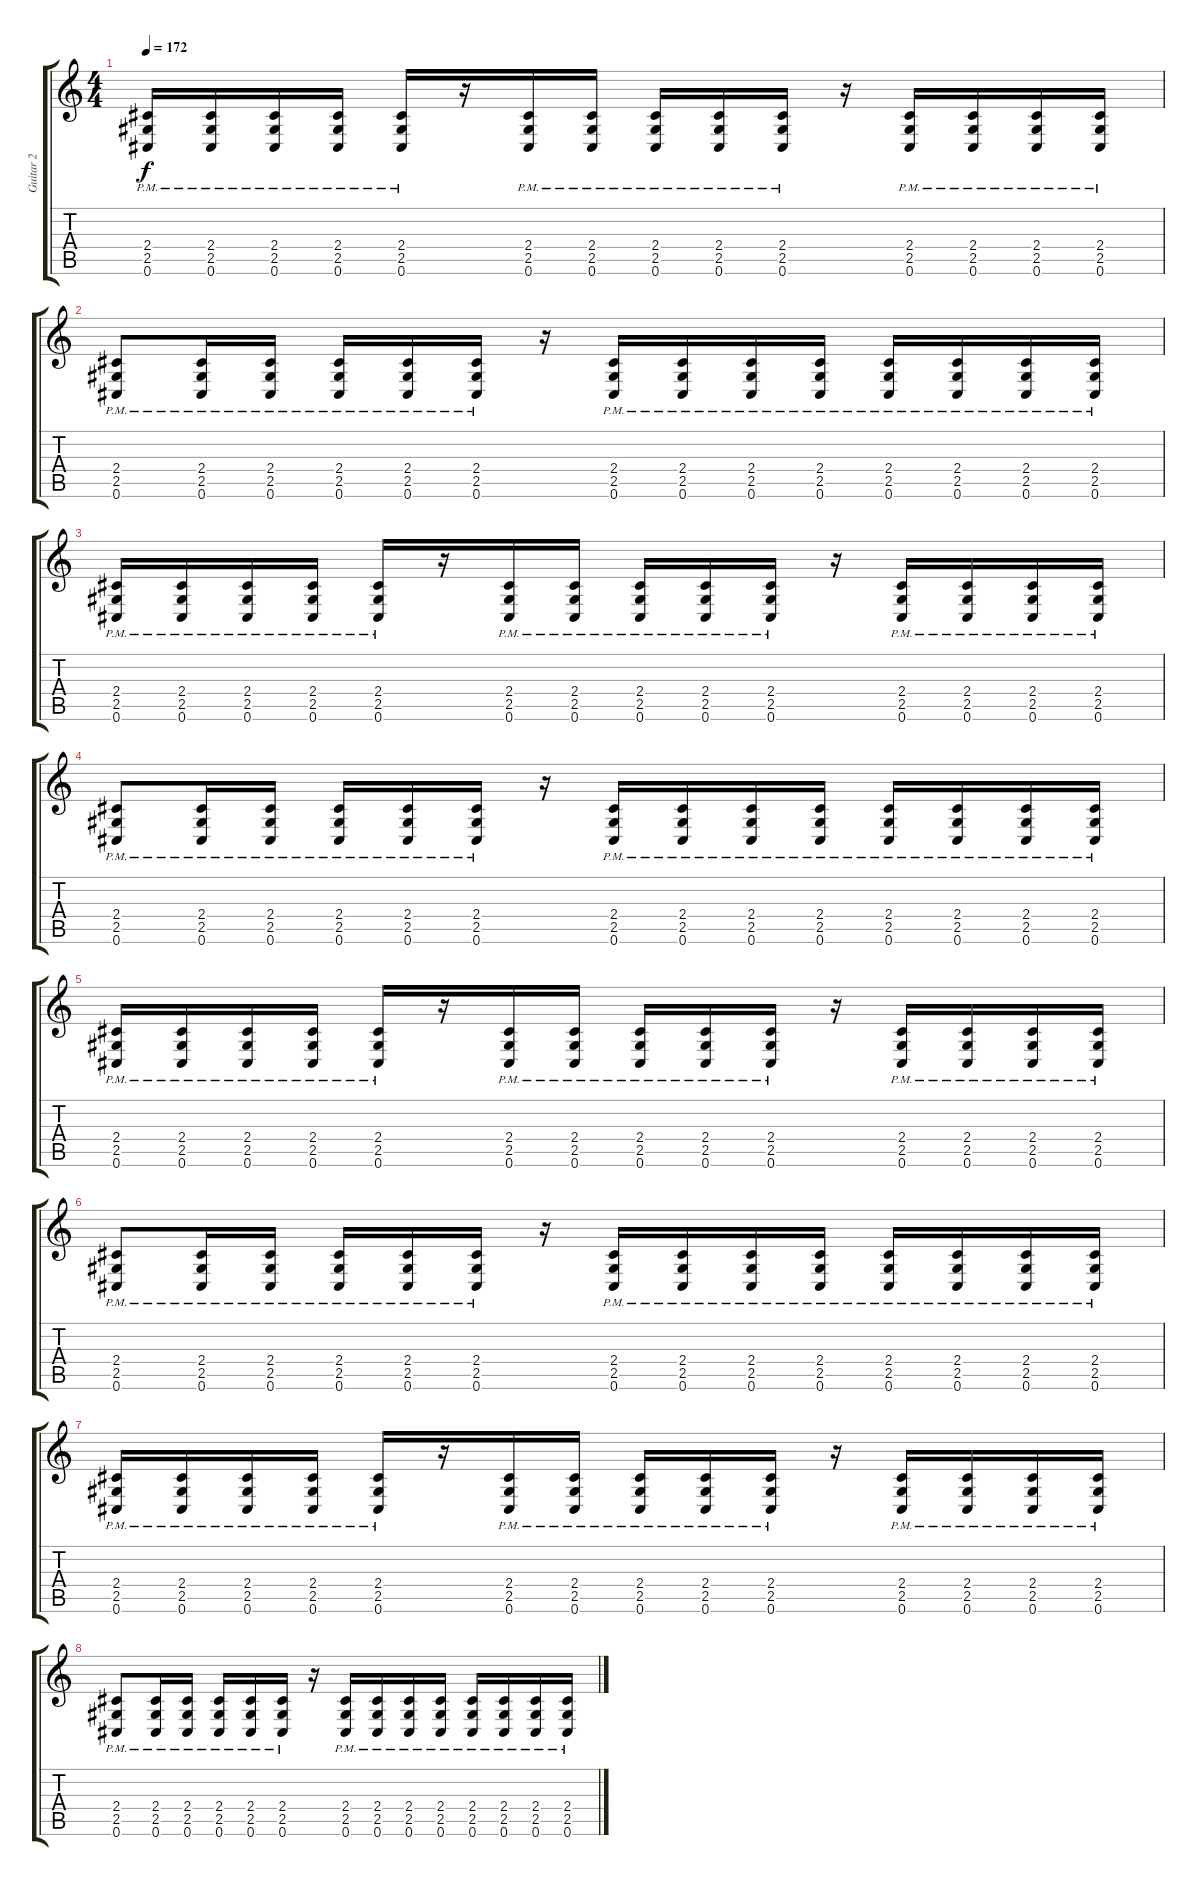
\track ("Guitar 2" "Guitar 2") {instrument distortionguitar}
\staff {score tabs}
\tuning (Db4 Ab3 E3 B2 Gb2 Db2) {hide}
\ts (4 4)
\tempo 172
\clef g2
\ks c
(2.4{pm} 2.5{pm} 0.6{pm}).16{dy f} (2.4{pm} 2.5{pm} 0.6{pm}).16 (2.4{pm} 2.5{pm} 0.6{pm}).16 (2.4{pm} 2.5{pm} 0.6{pm}).16 (2.4{pm} 2.5{pm} 0.6{pm}).16 r.16 (2.4{pm} 2.5{pm} 0.6{pm}).16 (2.4{pm} 2.5{pm} 0.6{pm}).16 (2.4{pm} 2.5{pm} 0.6{pm}).16 (2.4{pm} 2.5{pm} 0.6{pm}).16 (2.4{pm} 2.5{pm} 0.6{pm}).16 r.16 (2.4{pm} 2.5{pm} 0.6{pm}).16 (2.4{pm} 2.5{pm} 0.6{pm}).16 (2.4{pm} 2.5{pm} 0.6{pm}).16 (2.4{pm} 2.5{pm} 0.6{pm}).16 |
(2.4{pm} 2.5{pm} 0.6{pm}).8 (2.4{pm} 2.5{pm} 0.6{pm}).16 (2.4{pm} 2.5{pm} 0.6{pm}).16 (2.4{pm} 2.5{pm} 0.6{pm}).16 (2.4{pm} 2.5{pm} 0.6{pm}).16 (2.4{pm} 2.5{pm} 0.6{pm}).16 r.16 (2.4{pm} 2.5{pm} 0.6{pm}).16 (2.4{pm} 2.5{pm} 0.6{pm}).16 (2.4{pm} 2.5{pm} 0.6{pm}).16 (2.4{pm} 2.5{pm} 0.6{pm}).16 (2.4{pm} 2.5{pm} 0.6{pm}).16 (2.4{pm} 2.5{pm} 0.6{pm}).16 (2.4{pm} 2.5{pm} 0.6{pm}).16 (2.4{pm} 2.5{pm} 0.6{pm}).16 |
(2.4{pm} 2.5{pm} 0.6{pm}).16 (2.4{pm} 2.5{pm} 0.6{pm}).16 (2.4{pm} 2.5{pm} 0.6{pm}).16 (2.4{pm} 2.5{pm} 0.6{pm}).16 (2.4{pm} 2.5{pm} 0.6{pm}).16 r.16 (2.4{pm} 2.5{pm} 0.6{pm}).16 (2.4{pm} 2.5{pm} 0.6{pm}).16 (2.4{pm} 2.5{pm} 0.6{pm}).16 (2.4{pm} 2.5{pm} 0.6{pm}).16 (2.4{pm} 2.5{pm} 0.6{pm}).16 r.16 (2.4{pm} 2.5{pm} 0.6{pm}).16 (2.4{pm} 2.5{pm} 0.6{pm}).16 (2.4{pm} 2.5{pm} 0.6{pm}).16 (2.4{pm} 2.5{pm} 0.6{pm}).16 |
(2.4{pm} 2.5{pm} 0.6{pm}).8 (2.4{pm} 2.5{pm} 0.6{pm}).16 (2.4{pm} 2.5{pm} 0.6{pm}).16 (2.4{pm} 2.5{pm} 0.6{pm}).16 (2.4{pm} 2.5{pm} 0.6{pm}).16 (2.4{pm} 2.5{pm} 0.6{pm}).16 r.16 (2.4{pm} 2.5{pm} 0.6{pm}).16 (2.4{pm} 2.5{pm} 0.6{pm}).16 (2.4{pm} 2.5{pm} 0.6{pm}).16 (2.4{pm} 2.5{pm} 0.6{pm}).16 (2.4{pm} 2.5{pm} 0.6{pm}).16 (2.4{pm} 2.5{pm} 0.6{pm}).16 (2.4{pm} 2.5{pm} 0.6{pm}).16 (2.4{pm} 2.5{pm} 0.6{pm}).16 |
(2.4{pm} 2.5{pm} 0.6{pm}).16 (2.4{pm} 2.5{pm} 0.6{pm}).16 (2.4{pm} 2.5{pm} 0.6{pm}).16 (2.4{pm} 2.5{pm} 0.6{pm}).16 (2.4{pm} 2.5{pm} 0.6{pm}).16 r.16 (2.4{pm} 2.5{pm} 0.6{pm}).16 (2.4{pm} 2.5{pm} 0.6{pm}).16 (2.4{pm} 2.5{pm} 0.6{pm}).16 (2.4{pm} 2.5{pm} 0.6{pm}).16 (2.4{pm} 2.5{pm} 0.6{pm}).16 r.16 (2.4{pm} 2.5{pm} 0.6{pm}).16 (2.4{pm} 2.5{pm} 0.6{pm}).16 (2.4{pm} 2.5{pm} 0.6{pm}).16 (2.4{pm} 2.5{pm} 0.6{pm}).16 |
(2.4{pm} 2.5{pm} 0.6{pm}).8 (2.4{pm} 2.5{pm} 0.6{pm}).16 (2.4{pm} 2.5{pm} 0.6{pm}).16 (2.4{pm} 2.5{pm} 0.6{pm}).16 (2.4{pm} 2.5{pm} 0.6{pm}).16 (2.4{pm} 2.5{pm} 0.6{pm}).16 r.16 (2.4{pm} 2.5{pm} 0.6{pm}).16 (2.4{pm} 2.5{pm} 0.6{pm}).16 (2.4{pm} 2.5{pm} 0.6{pm}).16 (2.4{pm} 2.5{pm} 0.6{pm}).16 (2.4{pm} 2.5{pm} 0.6{pm}).16 (2.4{pm} 2.5{pm} 0.6{pm}).16 (2.4{pm} 2.5{pm} 0.6{pm}).16 (2.4{pm} 2.5{pm} 0.6{pm}).16 |
(2.4{pm} 2.5{pm} 0.6{pm}).16 (2.4{pm} 2.5{pm} 0.6{pm}).16 (2.4{pm} 2.5{pm} 0.6{pm}).16 (2.4{pm} 2.5{pm} 0.6{pm}).16 (2.4{pm} 2.5{pm} 0.6{pm}).16 r.16 (2.4{pm} 2.5{pm} 0.6{pm}).16 (2.4{pm} 2.5{pm} 0.6{pm}).16 (2.4{pm} 2.5{pm} 0.6{pm}).16 (2.4{pm} 2.5{pm} 0.6{pm}).16 (2.4{pm} 2.5{pm} 0.6{pm}).16 r.16 (2.4{pm} 2.5{pm} 0.6{pm}).16 (2.4{pm} 2.5{pm} 0.6{pm}).16 (2.4{pm} 2.5{pm} 0.6{pm}).16 (2.4{pm} 2.5{pm} 0.6{pm}).16 |
(2.4{pm} 2.5{pm} 0.6{pm}).8 (2.4{pm} 2.5{pm} 0.6{pm}).16 (2.4{pm} 2.5{pm} 0.6{pm}).16 (2.4{pm} 2.5{pm} 0.6{pm}).16 (2.4{pm} 2.5{pm} 0.6{pm}).16 (2.4{pm} 2.5{pm} 0.6{pm}).16 r.16 (2.4{pm} 2.5{pm} 0.6{pm}).16 (2.4{pm} 2.5{pm} 0.6{pm}).16 (2.4{pm} 2.5{pm} 0.6{pm}).16 (2.4{pm} 2.5{pm} 0.6{pm}).16 (2.4{pm} 2.5{pm} 0.6{pm}).16 (2.4{pm} 2.5{pm} 0.6{pm}).16 (2.4{pm} 2.5{pm} 0.6{pm}).16 (2.4{pm} 2.5{pm} 0.6{pm}).16
